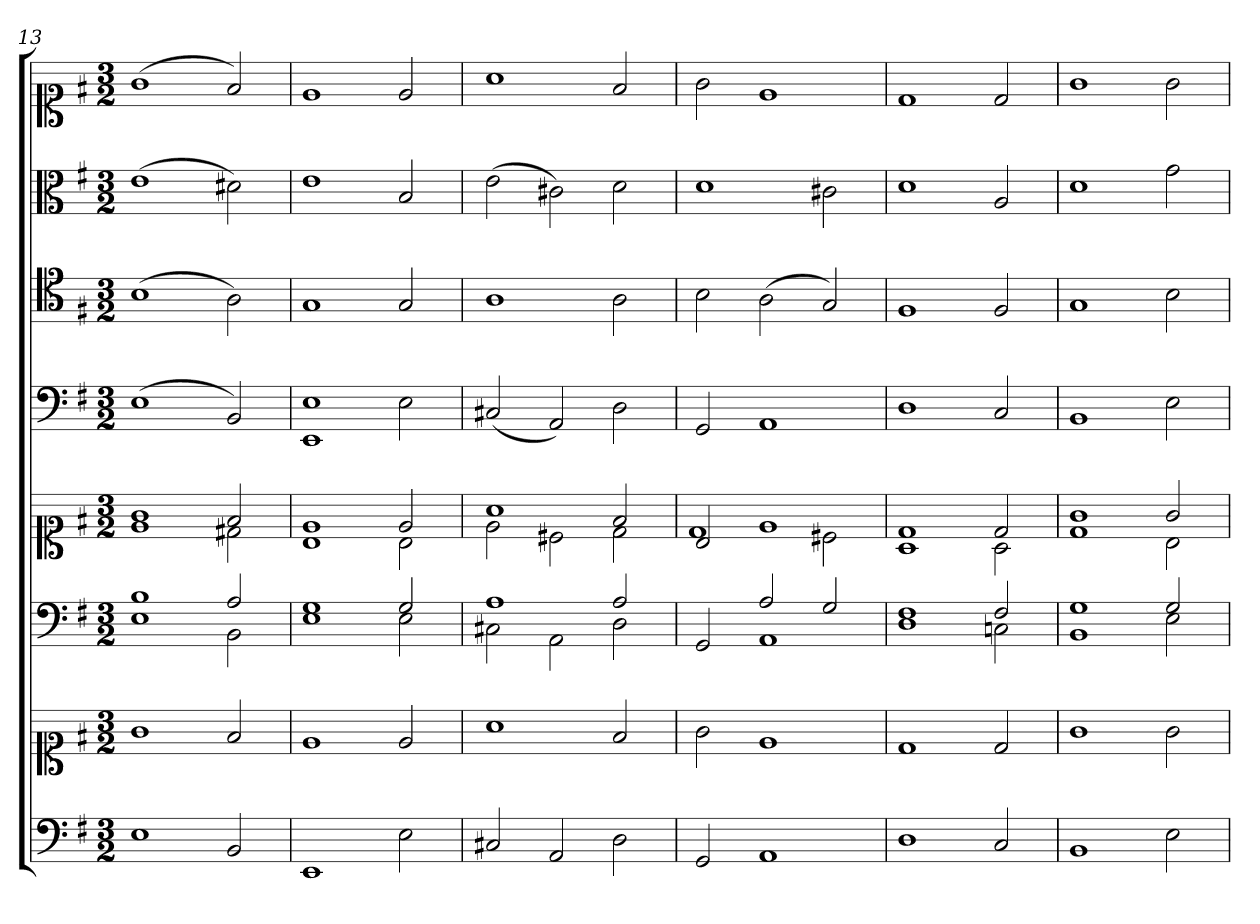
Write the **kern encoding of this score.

**kern	**kern	**kern	**kern	**kern	**kern	**kern	**kern
*part6	*part6	*part5	*part5	*part4	*part3	*part2	*part1
*staff8	*staff7	*staff6	*staff5	*staff4	*staff3	*staff2	*staff1
*clefF4	*clefC1	*clefF4	*clefC1	*clefF4	*clefC4	*clefC3	*clefC1
*k[f#]	*k[f#]	*k[f#]	*k[f#]	*k[f#]	*k[f#]	*k[f#]	*k[f#]
*G:	*G:	*G:	*G:	*G:	*G:	*G:	*G:
*M3/2	*M3/2	*M3/2	*M3/2	*M3/2	*M3/2	*M3/2	*M3/2
=13	=13	=13	=13	=13	=13	=13	=13
*	*	*^	*^	*	*	*	*
1E	1g	1B	1E	1g	1e	(1E	(1B	(1e	(1g
2BB	2f#	2A	2BB	2f#	2d#X	2BB)	2A)	2d#X)	2f#)
=14	=14	=14	=14	=14	=14	=14	=14	=14	=14
*	*	*	*	*	*	*^	*	*	*
1EE	1e	1G	1E	1e	1B	1E	1EE	1G	1e	1e
2E	2e	2G	2E	2e	2B	2E	2ryy	2G	2B	2e
*	*	*	*	*	*	*v	*v	*	*	*
=15	=15	=15	=15	=15	=15	=15	=15	=15	=15
2C#X	1a	1A	2C#X	1a	2e	(2C#X	1A	(2e	1a
2AA	.	.	2AA	.	2c#X	2AA)	.	2c#X)	.
2D	2f#	2A	2D	2f#	2d	2D	2A	2d	2f#
=16	=16	=16	=16	=16	=16	=16	=16	=16	=16
2GG	2g	2ryy	2GG	2B	1d	2GG	2B	1d	2g
1AA	1e	2A	1AA	1e	.	1AA	(2A	.	1e
.	.	2G	.	.	2c#X	.	2G)	2c#X	.
=17	=17	=17	=17	=17	=17	=17	=17	=17	=17
1D	1d	1F#	1D	1d	1A	1D	1F#	1d	1d
2C	2d	2F#	2Cn	2d	2A	2C	2F#	2A	2d
=18	=18	=18	=18	=18	=18	=18	=18	=18	=18
1BB	1g	1G	1BB	1g	1d	1BB	1G	1d	1g
2E	2g	2G	2E	2g	2B	2E	2B	2g	2g
*	*	*v	*v	*	*	*	*	*	*
*	*	*	*v	*v	*	*	*	*
=	=	=	=	=	=	=	=
*-	*-	*-	*-	*-	*-	*-	*-
